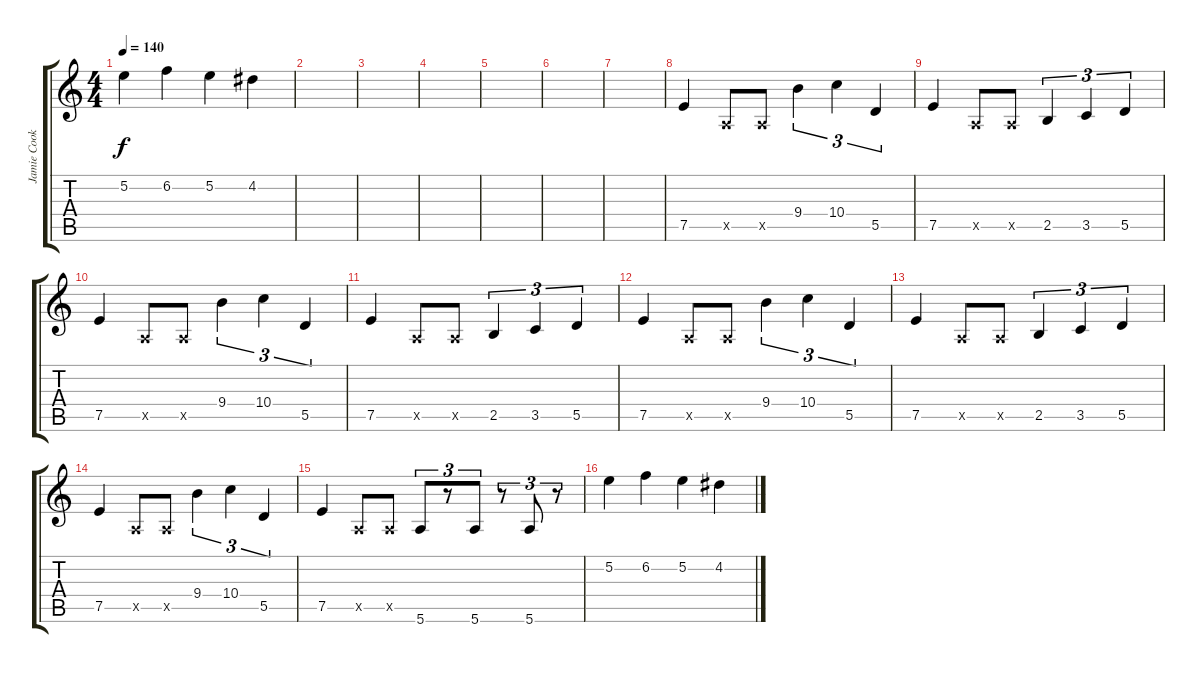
\track ("Jamie Cook" "Jamie Cook") {instrument overdrivenguitar}
\staff {score tabs}
\tuning (E4 B3 G3 D3 A2 E2) {hide}
\ts (4 4)
\tempo 140
\clef g2
\ks c
5.2.4{dy f} 6.2.4 5.2.4 4.2.4 |
|
|
|
|
|
|
7.5.4 0.5{x}.8 0.5{x}.8 9.4.4{tu (3 2)} 10.4.4{tu (3 2)} 5.5.4{tu (3 2)} |
7.5.4 0.5{x}.8 0.5{x}.8 2.5.4{tu (3 2)} 3.5.4{tu (3 2)} 5.5.4{tu (3 2)} |
7.5.4 0.5{x}.8 0.5{x}.8 9.4.4{tu (3 2)} 10.4.4{tu (3 2)} 5.5.4{tu (3 2)} |
7.5.4 0.5{x}.8 0.5{x}.8 2.5.4{tu (3 2)} 3.5.4{tu (3 2)} 5.5.4{tu (3 2)} |
7.5.4 0.5{x}.8 0.5{x}.8 9.4.4{tu (3 2)} 10.4.4{tu (3 2)} 5.5.4{tu (3 2)} |
7.5.4 0.5{x}.8 0.5{x}.8 2.5.4{tu (3 2)} 3.5.4{tu (3 2)} 5.5.4{tu (3 2)} |
7.5.4 0.5{x}.8 0.5{x}.8 9.4.4{tu (3 2)} 10.4.4{tu (3 2)} 5.5.4{tu (3 2)} |
7.5.4 0.5{x}.8 0.5{x}.8 5.6.8{tu (3 2)} r.8{tu (3 2)} 5.6.8{tu (3 2)} r.8{tu (3 2)} 5.6.8{tu (3 2)} r.8{tu (3 2)} |
5.2.4 6.2.4 5.2.4 4.2.4
